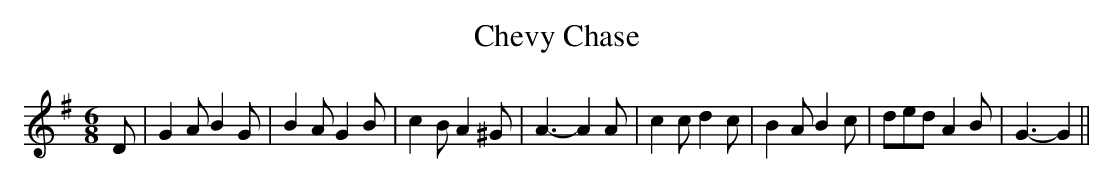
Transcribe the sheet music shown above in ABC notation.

X:1
T:Chevy Chase
M:6/8
L:1/4
K:G
 D/2| G A/2 B G/2| B A/2 G B/2| c B/2 A ^G/2| A3/2- A A/2| c c/2 d c/2|\
 B A/2 B c/2| d/2e/2d/2 A B/2| G3/2- G||
